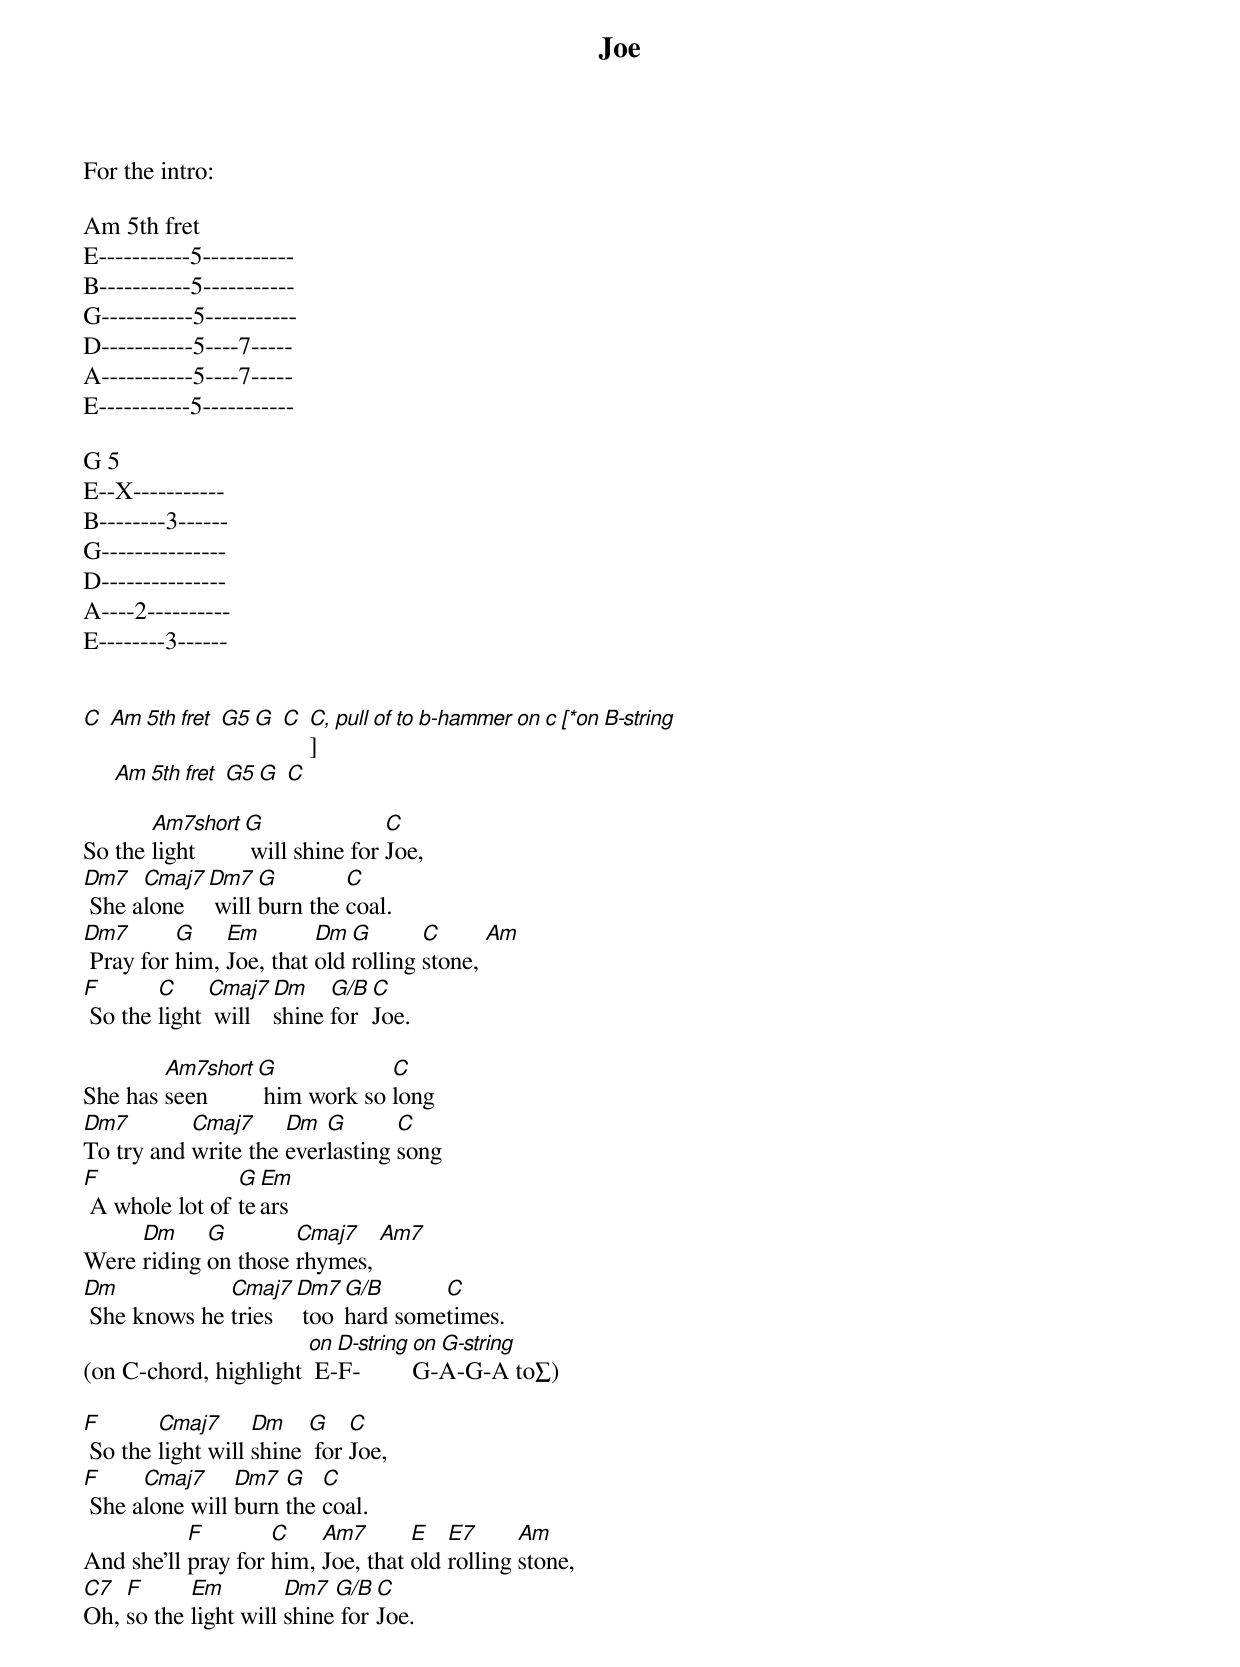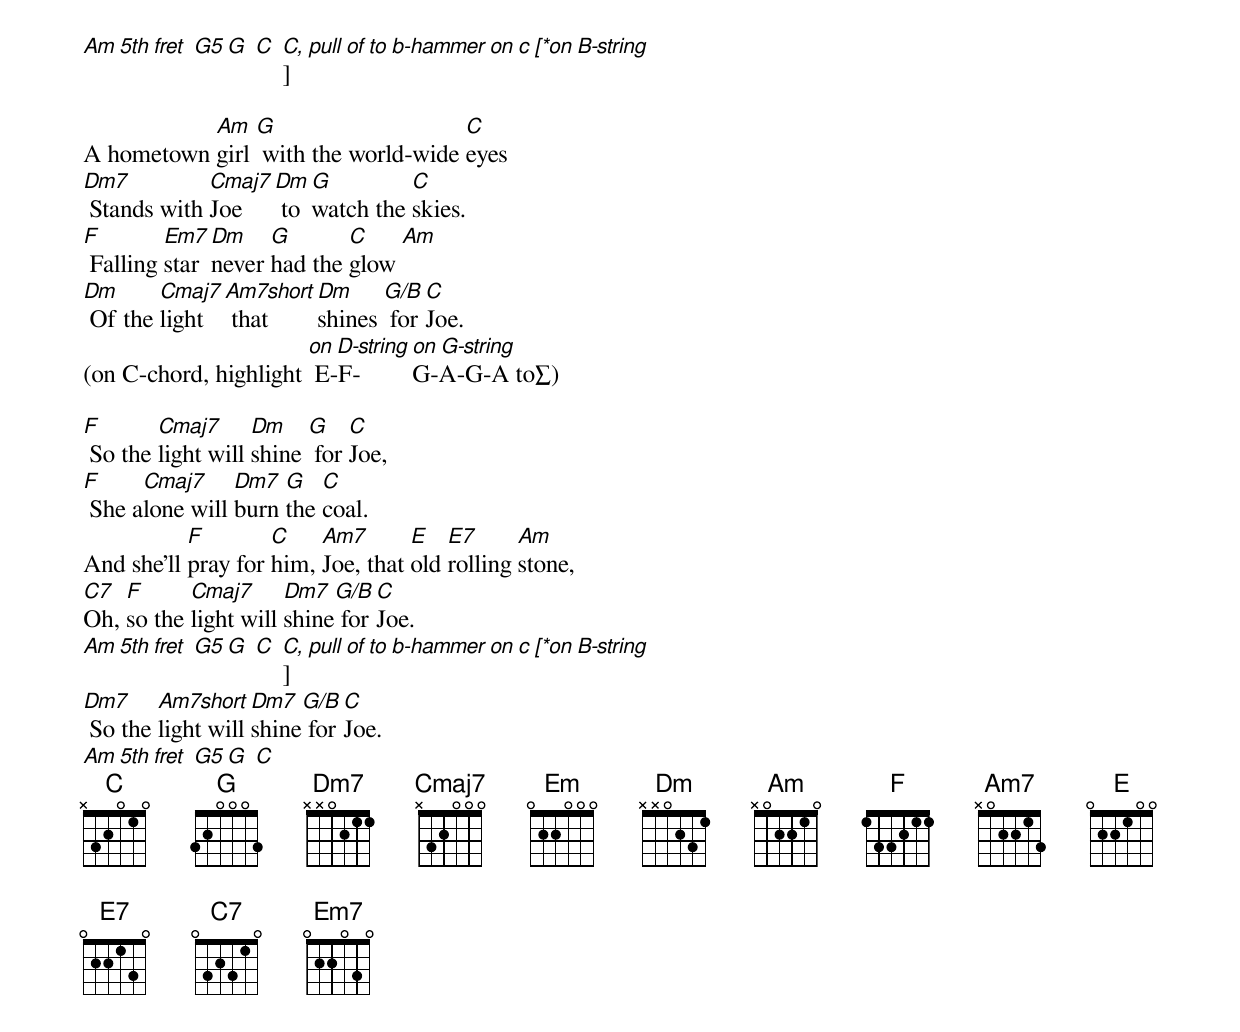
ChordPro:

{title: Joe}
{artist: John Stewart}
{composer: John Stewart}
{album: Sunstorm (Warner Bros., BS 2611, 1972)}

For the intro:

Am 5th fret
E-----------5-----------
B-----------5-----------
G-----------5-----------
D-----------5----7-----
A-----------5----7-----
E-----------5-----------

G 5
E--X-----------
B--------3------
G---------------
D---------------
A----2----------
E--------3------


[C] [Am 5th fret] [G5][G] [C] [C, pull of to b-hammer on c [*on B-string]]
     [Am 5th fret] [G5][G] [C]

So the [Am7short]light [G] will shine for [C]Joe,
[Dm7] She a[Cmaj7]lone [Dm7] will [G]burn the [C]coal.
[Dm7] Pray for [G]him, [Em]Joe, that [Dm]old [G]rolling [C]stone, [Am]
[F] So the [C]light [Cmaj7] will [Dm]shine [G/B]for [C]Joe.

She has [Am7short]seen [G] him work so [C]long
[Dm7]To try and [Cmaj7]write the [Dm]ever[G]lasting [C]song
[F] A whole lot of [G]te[Em]ars
Were [Dm]riding [G]on those [Cmaj7]rhymes, [Am7]
[Dm] She knows he [Cmaj7]tries [Dm7] too [G/B]hard some[C]times.
(on C-chord, highlight [*on D-string] E-F-[*on G-string]G-A-G-A to∑)

[F] So the [Cmaj7]light will [Dm]shine [G] for [C]Joe,
[F] She a[Cmaj7]lone will [Dm7]burn [G]the [C]coal.
And she'll [F]pray for [C]him, [Am7]Joe, that [E]old [E7]rolling [Am]stone,
[C7]Oh, [F]so the [Em]light will [Dm7]shine[G/B] for [C]Joe.
[Am 5th fret] [G5][G] [C] [C, pull of to b-hammer on c [*on B-string]]

A hometown [Am]girl [G] with the world-wide [C]eyes
[Dm7] Stands with [Cmaj7]Joe [Dm] to [G]watch the [C]skies.
[F] Falling [Em7]star [Dm]never [G]had the [C]glow [Am]
[Dm] Of the [Cmaj7]light[Am7short] that [Dm]shines [G/B] for [C]Joe.
(on C-chord, highlight [*on D-string] E-F-[*on G-string]G-A-G-A to∑)

[F] So the [Cmaj7]light will [Dm]shine [G] for [C]Joe,
[F] She a[Cmaj7]lone will [Dm7]burn [G]the [C]coal.
And she'll [F]pray for [C]him, [Am7]Joe, that [E]old [E7]rolling [Am]stone,
[C7]Oh, [F]so the [Cmaj7]light will [Dm7]shine[G/B] for [C]Joe.
[Am 5th fret] [G5][G] [C] [C, pull of to b-hammer on c [*on B-string]]
[Dm7] So the [Am7short]light will [Dm7]shine[G/B] for [C]Joe.
[Am 5th fret] [G5][G] [C]
